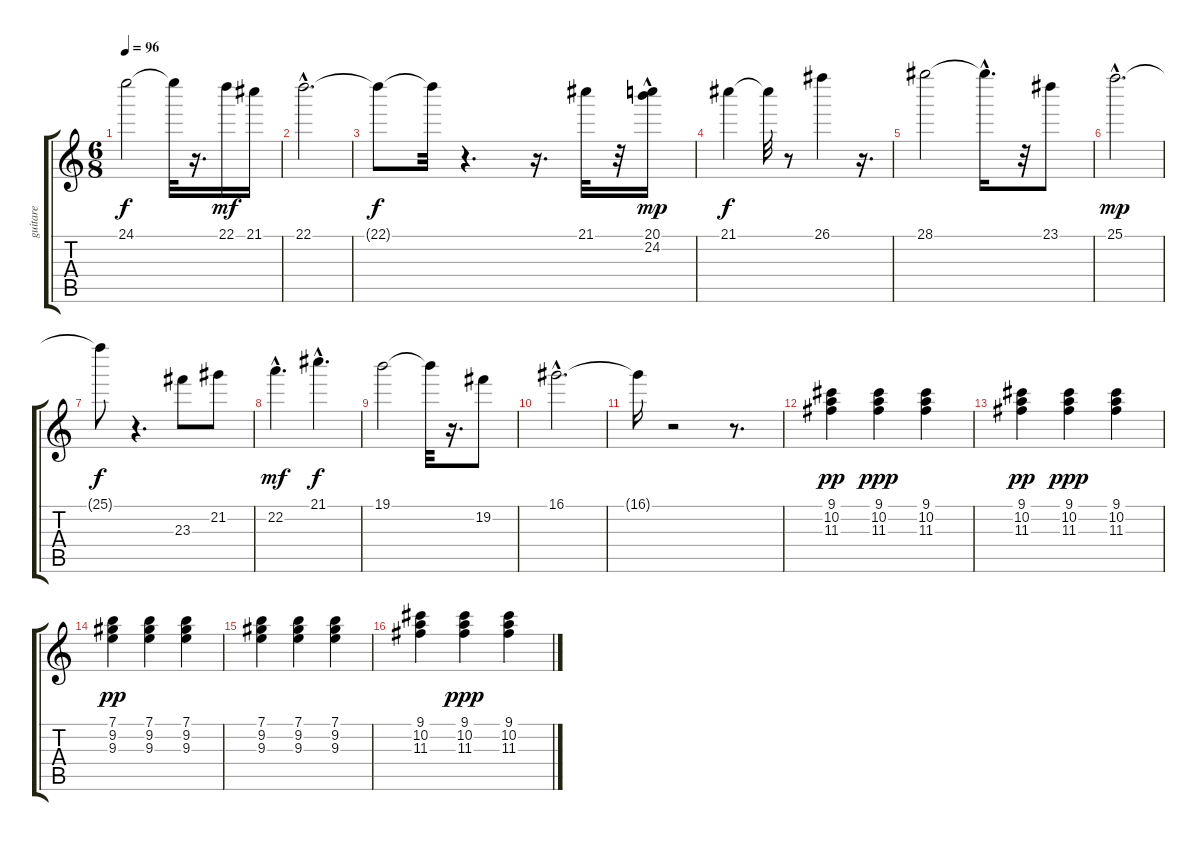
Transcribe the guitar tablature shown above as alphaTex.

\track ("guitare" "guitare") {instrument acousticguitarnylon}
\staff {score tabs}
\tuning (E4 B3 G3 D3 A2 E2) {hide}
\ts (6 8)
\tempo 96
\clef g2
\ks c
24.1.2{dy f} 24.1{t}.32 r.16{d} 22.1.16{dy mf} 21.1.16 |
22.1{hac}.2{d} |
22.1{t}.8{dy f} 22.1{t}.32 r.4{d} r.16{d} 21.1.32 r.32 (20.1 24.2{hac}).16{dy mp} |
21.1.4{dy f} 21.1{t}.32 r.8 26.1.4 r.16{d} |
28.1.2 28.1{hac t}.16{d} r.32 23.1.8 |
25.1{hac}.2{d dy mp} |
25.1{t}.8{dy f} r.4{d} 23.3.8 21.2.8 |
22.2{hac}.4{d dy mf} 21.1{hac}.4{d dy f} |
19.1.2 19.1{t}.32 r.16{d} 19.2.8 |
16.1{hac}.2{d} |
16.1{t}.16 r.2 r.8{d} |
(9.1 10.2 11.3).4{dy pp} (9.1 10.2 11.3).4{dy ppp} (9.1 10.2 11.3).4 |
(9.1 10.2 11.3).4{dy pp} (9.1 10.2 11.3).4{dy ppp} (9.1 10.2 11.3).4 |
(7.1 9.2 9.3).4{dy pp} (7.1 9.2 9.3).4 (7.1 9.2 9.3).4 |
(7.1 9.2 9.3).4 (7.1 9.2 9.3).4 (7.1 9.2 9.3).4 |
(9.1 10.2 11.3).4 (9.1 10.2 11.3).4{dy ppp} (9.1 10.2 11.3).4
